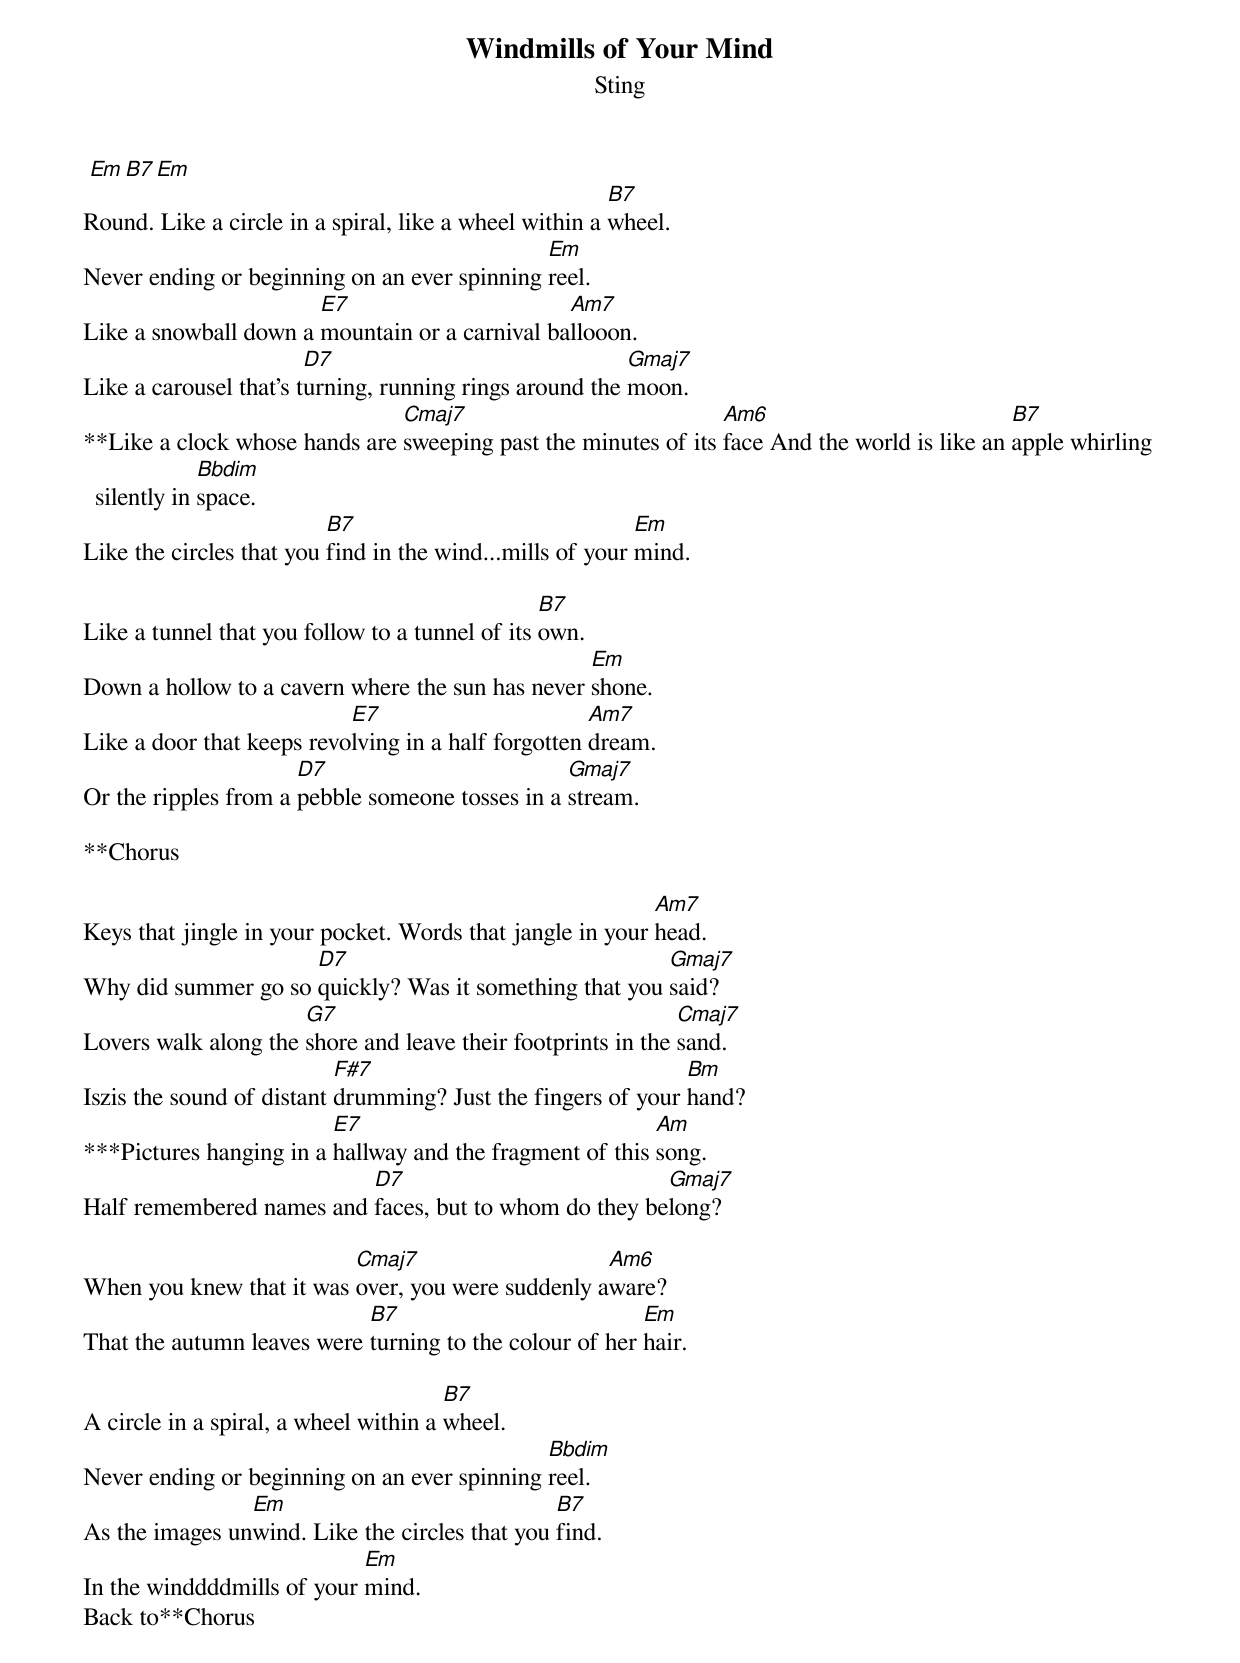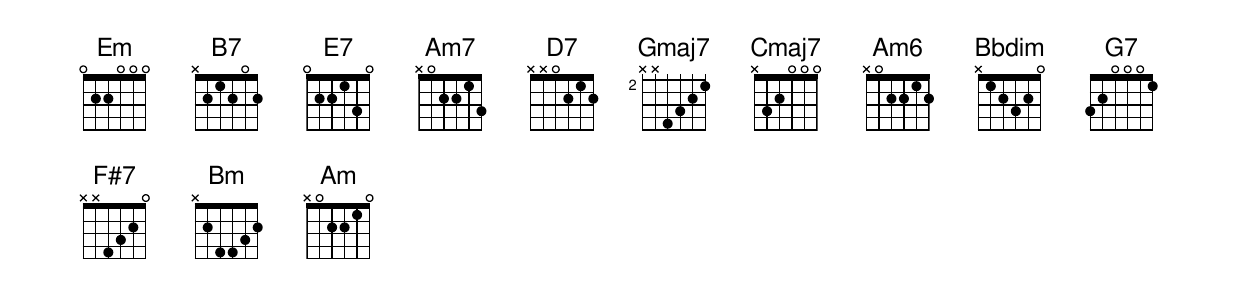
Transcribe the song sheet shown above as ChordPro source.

{title:Windmills of Your Mind}
{subtitle:Sting}
 [Em][B7][Em]
Round. Like a circle in a spiral, like a wheel within a [B7]wheel.
Never ending or beginning on an ever spinning [Em]reel.
Like a snowball down a [E7]mountain or a carnival ba[Am7]llooon.
Like a carousel that's t[D7]urning, running rings around the [Gmaj7]moon.
**Like a clock whose hands are [Cmaj7]sweeping past the minutes of its [Am6]face And the world is like an [B7]apple whirling silently in [Bbdim]space.
Like the circles that you [B7]find in the wind...mills of your [Em]mind.

Like a tunnel that you follow to a tunnel of its [B7]own.
Down a hollow to a cavern where the sun has never [Em]shone.
Like a door that keeps revo[E7]lving in a half forgotten [Am7]dream.
Or the ripples from a [D7]pebble someone tosses in a [Gmaj7]stream.

**Chorus

Keys that jingle in your pocket. Words that jangle in your [Am7]head.
Why did summer go so [D7]quickly? Was it something that you [Gmaj7]said?
Lovers walk along the [G7]shore and leave their footprints in the [Cmaj7]sand.
Iszis the sound of distant [F#7]drumming? Just the fingers of your [Bm]hand?
***Pictures hanging in a [E7]hallway and the fragment of this [Am]song.
Half remembered names and [D7]faces, but to whom do they be[Gmaj7]long?

When you knew that it was [Cmaj7]over, you were suddenly a[Am6]ware?
That the autumn leaves were [B7]turning to the colour of her [Em]hair.

A circle in a spiral, a wheel within a [B7]wheel.
Never ending or beginning on an ever spinning [Bbdim]reel.
As the images un[Em]wind. Like the circles that you [B7]find.
In the winddddmills of your [Em]mind.
Back to**Chorus
